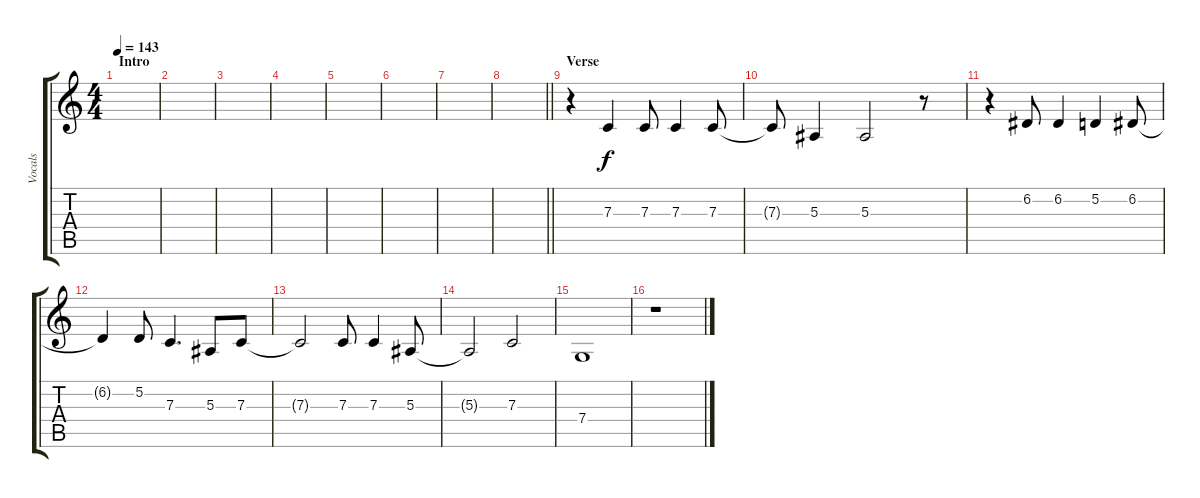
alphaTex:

\track ("Vocals" "Vocals") {instrument lead2sawtooth}
\staff {score tabs}
\tuning (D4 A3 F3 C3 G2 C2) {hide}
\ts (4 4)
\section ("" "Intro")
\tempo 143
\clef g2
\ks c
|
|
|
|
|
|
|
\barLineRight lightlight
|
\section ("" "Verse")
r.4 7.3.4 7.3.8 7.3.4 7.3.8 |
7.3{t}.8 5.3.4 5.3.2 r.8 |
r.4 6.2.8 6.2.4 5.2.4 6.2.8 |
6.2{t}.4 5.2.8 7.3.4{d} 5.3.8 7.3.8 |
7.3{t}.2 7.3.8 7.3.4 5.3.8 |
5.3{t}.2 7.3.2 |
7.4.1 |
r.1
